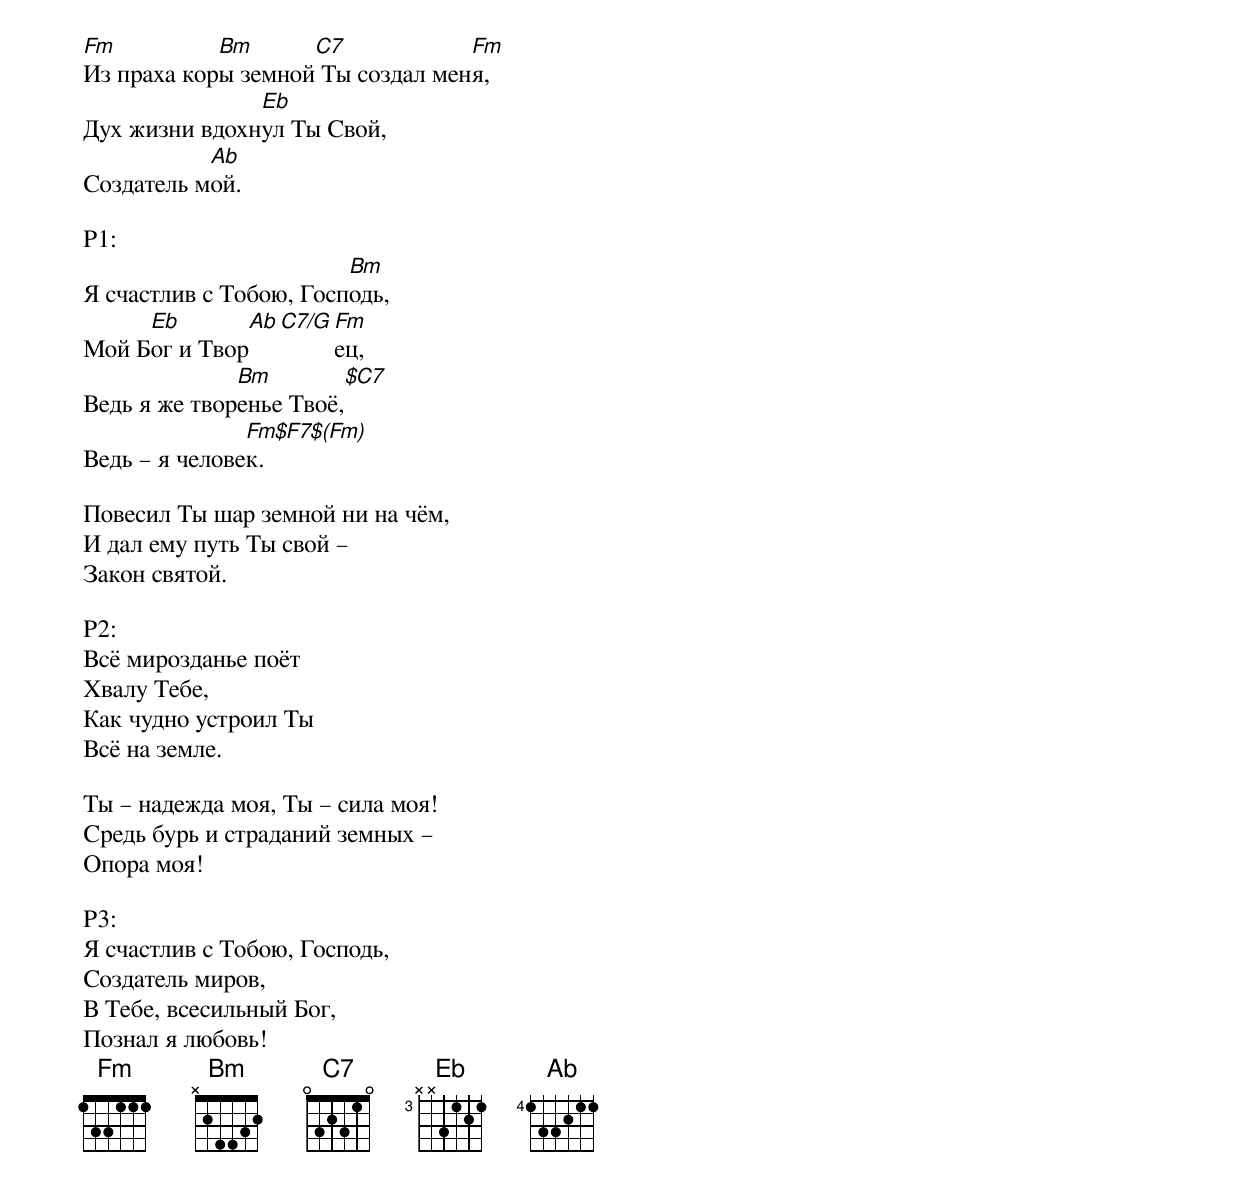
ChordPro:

[Fm]Из праха кор[Bm]ы земной[C7] Ты создал мен[Fm]я,
Дух жизни вдохн[Eb]ул Ты Свой,
Создатель м[Ab]ой.

P1:
Я счастлив с Тобою, Госп[Bm]одь,
Мой Б[Eb]ог и Твор[Ab][C7/G][Fm]ец,
Ведь я же твор[Bm]енье Твоё,[$C7]
Ведь – я челове[Fm$F7$(Fm)]к.

Повесил Ты шар земной ни на чём,
И дал ему путь Ты свой –
Закон святой.

P2:
Всё мирозданье поёт
Хвалу Тебе,
Как чудно устроил Ты
Всё на земле.

Ты – надежда моя, Ты – сила моя!
Средь бурь и страданий земных –
Опора моя!

P3:
Я счастлив с Тобою, Господь,
Создатель миров,
В Тебе, всесильный Бог,
Познал я любовь!
